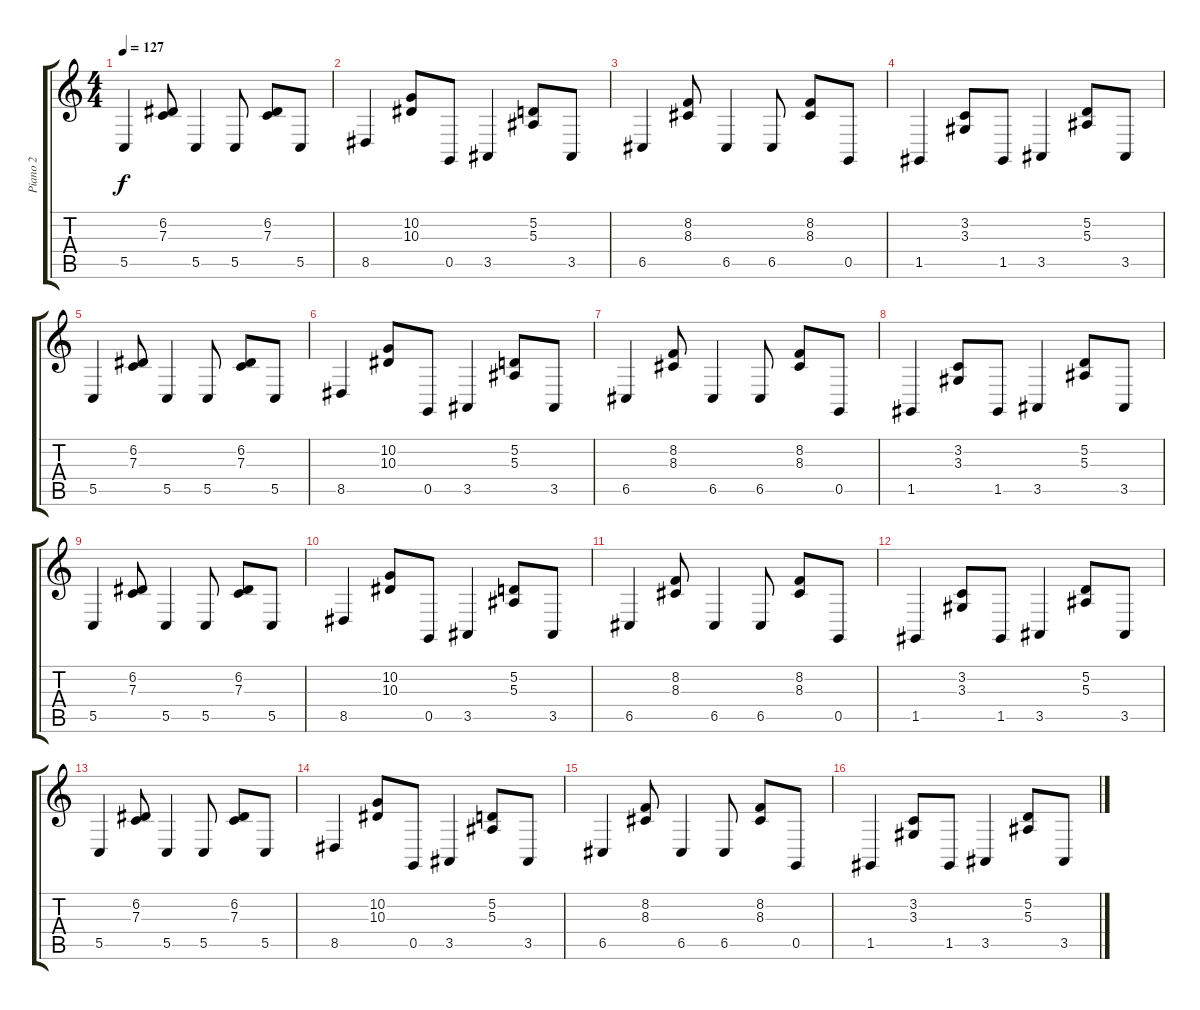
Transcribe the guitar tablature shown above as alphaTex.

\track ("Piano 2" "Piano 2") {instrument honkytonkpiano}
\staff {score tabs}
\tuning (D4 A3 F3 C3 G2 C2) {hide}
\ts (4 4)
\tempo 127
\clef g2
\ks c
5.5.4{dy f} (6.2 7.3).8 5.5.4 5.5.8 (6.2 7.3).8 5.5.8 |
8.5.4 (10.2 10.3).8 0.5.8 3.5.4 (5.2 5.3).8 3.5.8 |
6.5.4 (8.2 8.3).8 6.5.4 6.5.8 (8.2 8.3).8 0.5.8 |
1.5.4 (3.2 3.3).8 1.5.8 3.5.4 (5.2 5.3).8 3.5.8 |
5.5.4 (6.2 7.3).8 5.5.4 5.5.8 (6.2 7.3).8 5.5.8 |
8.5.4 (10.2 10.3).8 0.5.8 3.5.4 (5.2 5.3).8 3.5.8 |
6.5.4 (8.2 8.3).8 6.5.4 6.5.8 (8.2 8.3).8 0.5.8 |
1.5.4 (3.2 3.3).8 1.5.8 3.5.4 (5.2 5.3).8 3.5.8 |
5.5.4 (6.2 7.3).8 5.5.4 5.5.8 (6.2 7.3).8 5.5.8 |
8.5.4 (10.2 10.3).8 0.5.8 3.5.4 (5.2 5.3).8 3.5.8 |
6.5.4 (8.2 8.3).8 6.5.4 6.5.8 (8.2 8.3).8 0.5.8 |
1.5.4 (3.2 3.3).8 1.5.8 3.5.4 (5.2 5.3).8 3.5.8 |
5.5.4 (6.2 7.3).8 5.5.4 5.5.8 (6.2 7.3).8 5.5.8 |
8.5.4 (10.2 10.3).8 0.5.8 3.5.4 (5.2 5.3).8 3.5.8 |
6.5.4 (8.2 8.3).8 6.5.4 6.5.8 (8.2 8.3).8 0.5.8 |
1.5.4 (3.2 3.3).8 1.5.8 3.5.4 (5.2 5.3).8 3.5.8
